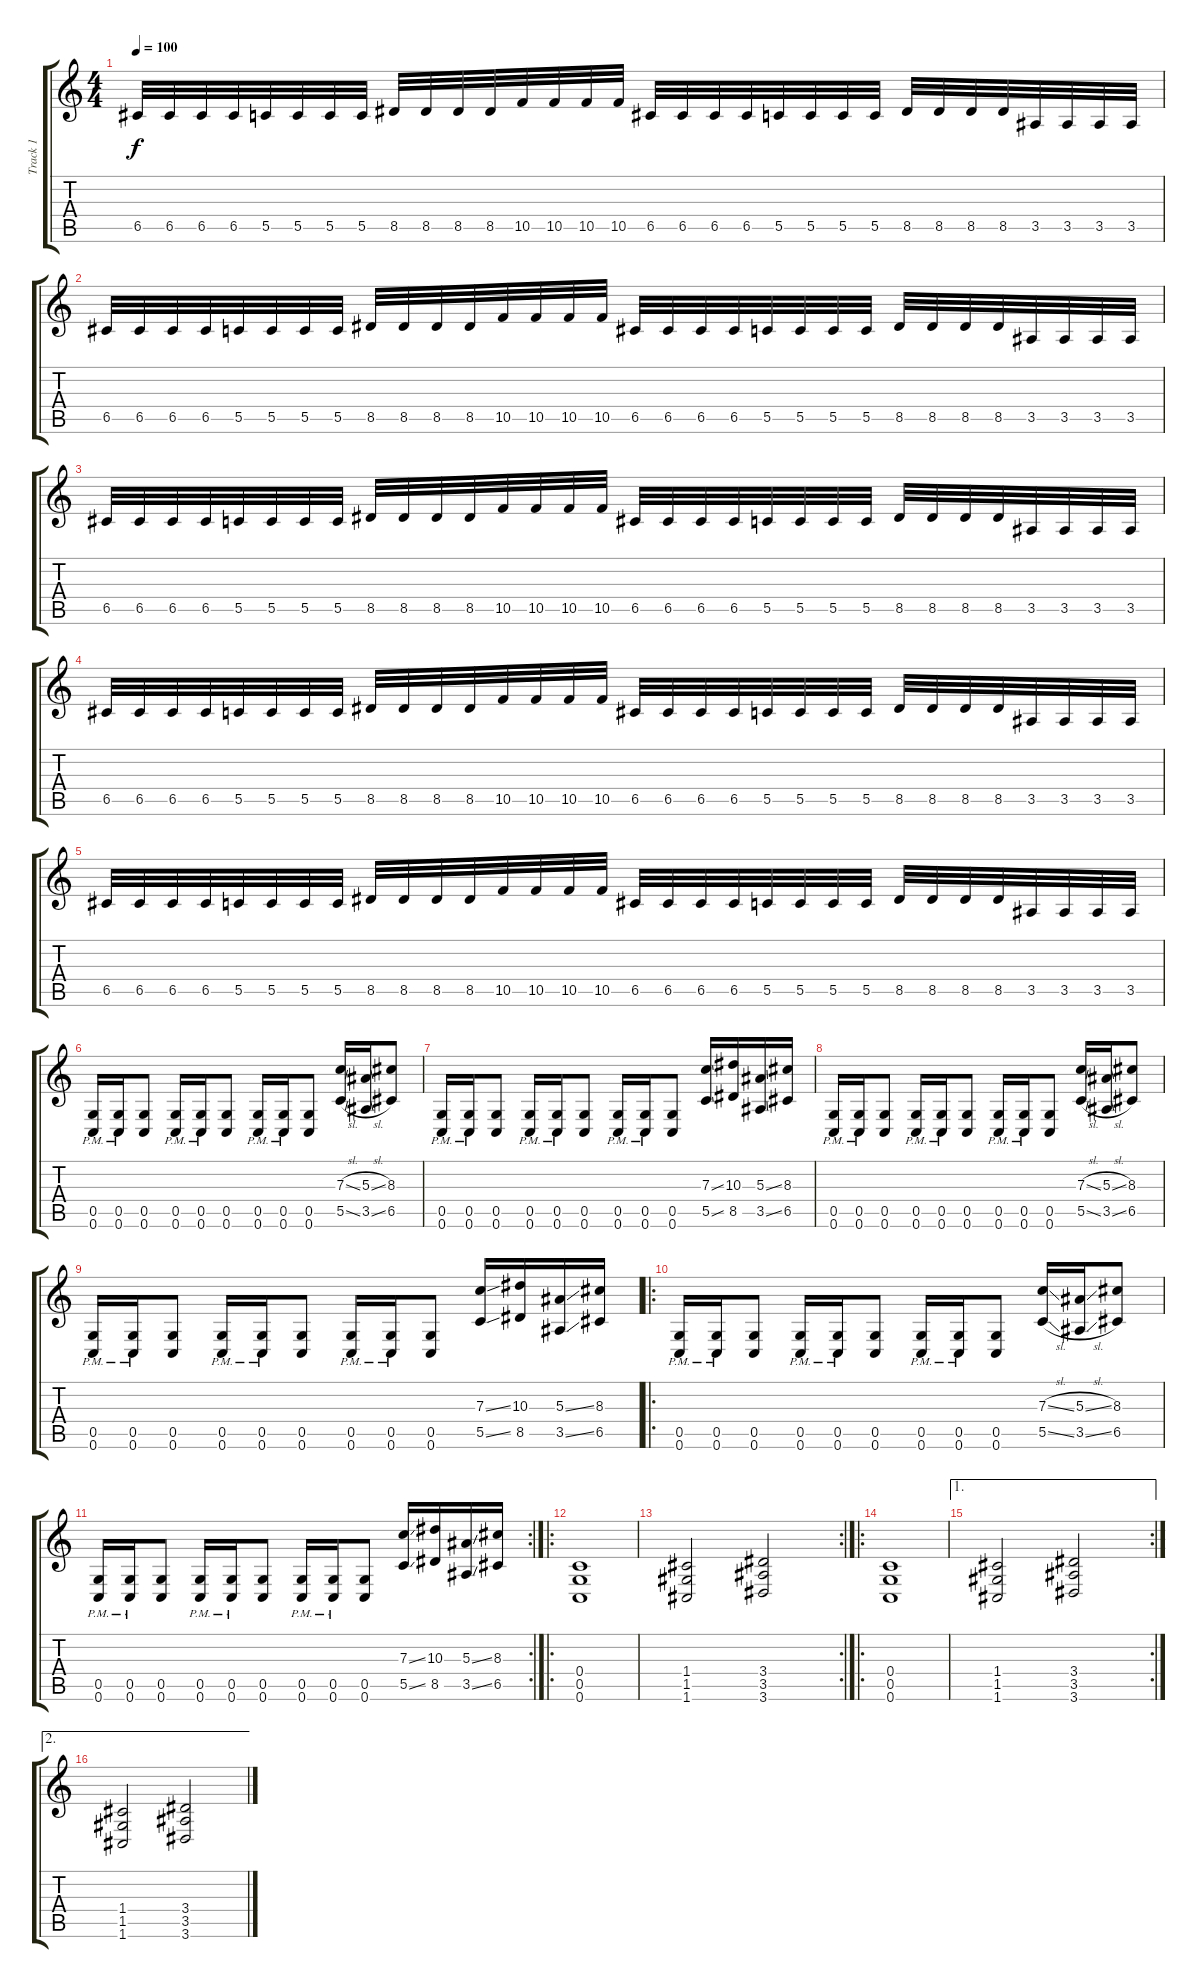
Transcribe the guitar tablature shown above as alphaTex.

\track ("Track 1" "Track 1") {instrument distortionguitar}
\staff {score tabs}
\tuning (D4 A3 F3 C3 G2 C2) {hide}
\ts (4 4)
\tempo 100
\clef g2
\ks c
6.5.32{dy f} 6.5.32 6.5.32 6.5.32 5.5.32 5.5.32 5.5.32 5.5.32 8.5.32 8.5.32 8.5.32 8.5.32 10.5.32 10.5.32 10.5.32 10.5.32 6.5.32 6.5.32 6.5.32 6.5.32 5.5.32 5.5.32 5.5.32 5.5.32 8.5.32 8.5.32 8.5.32 8.5.32 3.5.32 3.5.32 3.5.32 3.5.32 |
6.5.32 6.5.32 6.5.32 6.5.32 5.5.32 5.5.32 5.5.32 5.5.32 8.5.32 8.5.32 8.5.32 8.5.32 10.5.32 10.5.32 10.5.32 10.5.32 6.5.32 6.5.32 6.5.32 6.5.32 5.5.32 5.5.32 5.5.32 5.5.32 8.5.32 8.5.32 8.5.32 8.5.32 3.5.32 3.5.32 3.5.32 3.5.32 |
6.5.32 6.5.32 6.5.32 6.5.32 5.5.32 5.5.32 5.5.32 5.5.32 8.5.32 8.5.32 8.5.32 8.5.32 10.5.32 10.5.32 10.5.32 10.5.32 6.5.32 6.5.32 6.5.32 6.5.32 5.5.32 5.5.32 5.5.32 5.5.32 8.5.32 8.5.32 8.5.32 8.5.32 3.5.32 3.5.32 3.5.32 3.5.32 |
6.5.32 6.5.32 6.5.32 6.5.32 5.5.32 5.5.32 5.5.32 5.5.32 8.5.32 8.5.32 8.5.32 8.5.32 10.5.32 10.5.32 10.5.32 10.5.32 6.5.32 6.5.32 6.5.32 6.5.32 5.5.32 5.5.32 5.5.32 5.5.32 8.5.32 8.5.32 8.5.32 8.5.32 3.5.32 3.5.32 3.5.32 3.5.32 |
6.5.32 6.5.32 6.5.32 6.5.32 5.5.32 5.5.32 5.5.32 5.5.32 8.5.32 8.5.32 8.5.32 8.5.32 10.5.32 10.5.32 10.5.32 10.5.32 6.5.32 6.5.32 6.5.32 6.5.32 5.5.32 5.5.32 5.5.32 5.5.32 8.5.32 8.5.32 8.5.32 8.5.32 3.5.32 3.5.32 3.5.32 3.5.32 |
(0.5{pm} 0.6{pm}).16 (0.5{pm} 0.6{pm}).16 (0.5 0.6).8 (0.5{pm} 0.6{pm}).16 (0.5{pm} 0.6{pm}).16 (0.5 0.6).8 (0.5{pm} 0.6{pm}).16 (0.5{pm} 0.6{pm}).16 (0.5 0.6).8 (7.3{sl} 5.5{sl}).16 (5.3{sl} 3.5{sl}).16 (8.3 6.5).8 |
(0.5{pm} 0.6{pm}).16 (0.5{pm} 0.6{pm}).16 (0.5 0.6).8 (0.5{pm} 0.6{pm}).16 (0.5{pm} 0.6{pm}).16 (0.5 0.6).8 (0.5{pm} 0.6{pm}).16 (0.5{pm} 0.6{pm}).16 (0.5 0.6).8 (7.3{ss} 5.5{ss}).16 (10.3 8.5).16 (5.3{ss} 3.5{ss}).16 (8.3 6.5).16 |
(0.5{pm} 0.6{pm}).16 (0.5{pm} 0.6{pm}).16 (0.5 0.6).8 (0.5{pm} 0.6{pm}).16 (0.5{pm} 0.6{pm}).16 (0.5 0.6).8 (0.5{pm} 0.6{pm}).16 (0.5{pm} 0.6{pm}).16 (0.5 0.6).8 (7.3{sl} 5.5{sl}).16 (5.3{sl} 3.5{sl}).16 (8.3 6.5).8 |
(0.5{pm} 0.6{pm}).16 (0.5{pm} 0.6{pm}).16 (0.5 0.6).8 (0.5{pm} 0.6{pm}).16 (0.5{pm} 0.6{pm}).16 (0.5 0.6).8 (0.5{pm} 0.6{pm}).16 (0.5{pm} 0.6{pm}).16 (0.5 0.6).8 (7.3{ss} 5.5{ss}).16 (10.3 8.5).16 (5.3{ss} 3.5{ss}).16 (8.3 6.5).16 |
\ro
(0.5{pm} 0.6{pm}).16 (0.5{pm} 0.6{pm}).16 (0.5 0.6).8 (0.5{pm} 0.6{pm}).16 (0.5{pm} 0.6{pm}).16 (0.5 0.6).8 (0.5{pm} 0.6{pm}).16 (0.5{pm} 0.6{pm}).16 (0.5 0.6).8 (7.3{sl} 5.5{sl}).16 (5.3{sl} 3.5{sl}).16 (8.3 6.5).8 |
\rc 2
(0.5{pm} 0.6{pm}).16 (0.5{pm} 0.6{pm}).16 (0.5 0.6).8 (0.5{pm} 0.6{pm}).16 (0.5{pm} 0.6{pm}).16 (0.5 0.6).8 (0.5{pm} 0.6{pm}).16 (0.5{pm} 0.6{pm}).16 (0.5 0.6).8 (7.3{ss} 5.5{ss}).16 (10.3 8.5).16 (5.3{ss} 3.5{ss}).16 (8.3 6.5).16 |
\ro
(0.4 0.5 0.6).1 |
\rc 2
(1.4 1.5 1.6).2 (3.4 3.5 3.6).2 |
\ro
(0.4 0.5 0.6).1 |
\ae 1
\rc 2
(1.4 1.5 1.6).2 (3.4 3.5 3.6).2 |
\ae 2
(1.4 1.5 1.6).2 (3.4 3.5 3.6).2
